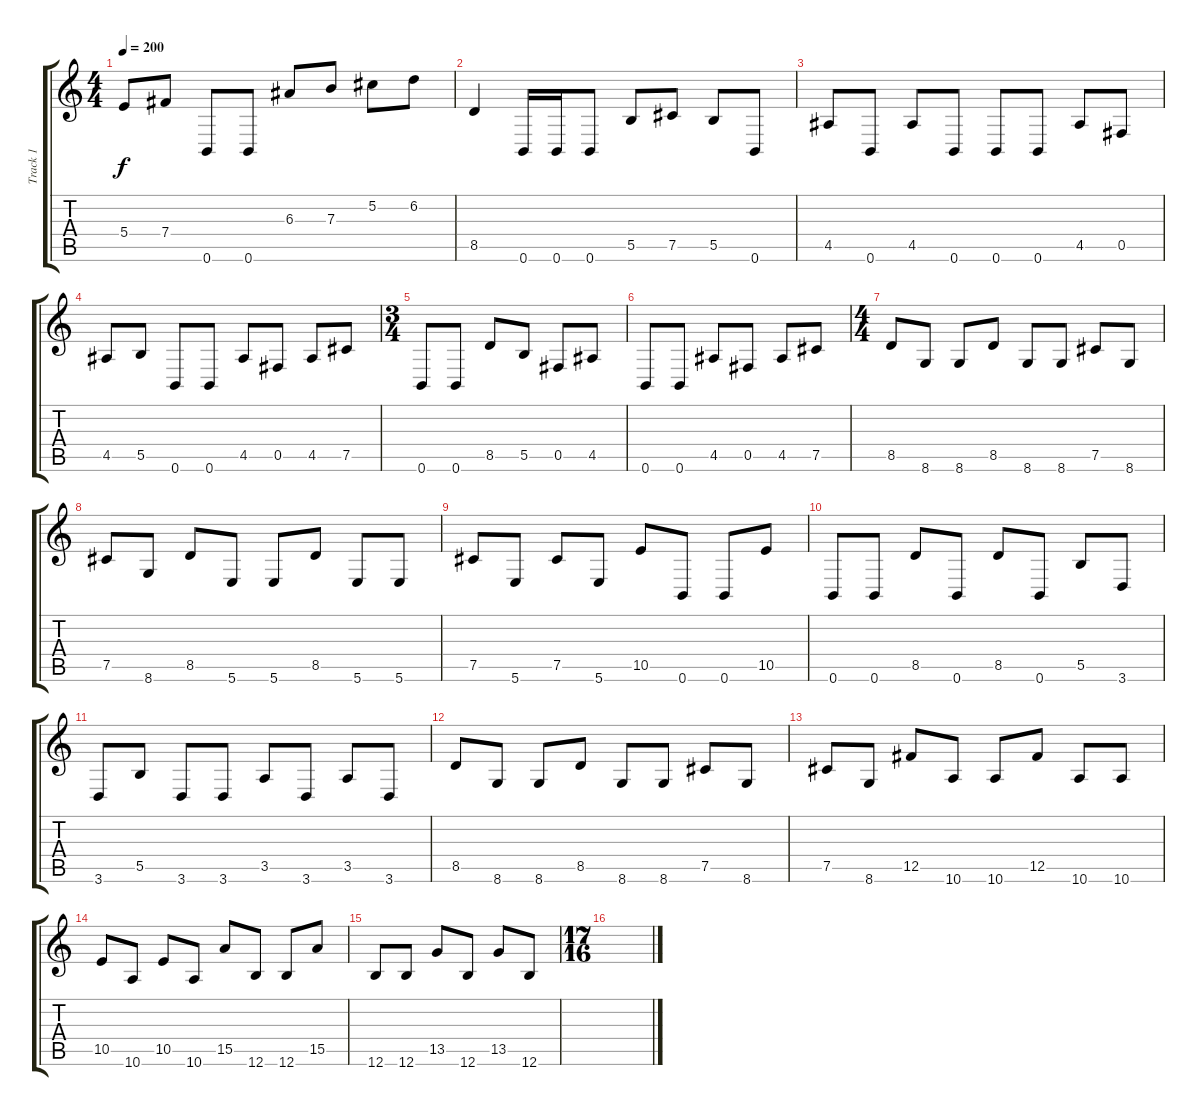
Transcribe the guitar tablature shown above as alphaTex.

\track ("Track 1" "Track 1") {instrument distortionguitar}
\staff {score tabs}
\tuning (Db4 Ab3 E3 B2 Gb2 B1) {hide}
\ts (4 4)
\tempo 200
\clef g2
\ks c
5.4.8{dy f} 7.4.8 0.6.8 0.6.8 6.3.8 7.3.8 5.2.8 6.2.8 |
8.5.4 0.6.16 0.6.16 0.6.8 5.5.8 7.5.8 5.5.8 0.6.8 |
4.5.8 0.6.8 4.5.8 0.6.8 0.6.8 0.6.8 4.5.8 0.5.8 |
4.5.8 5.5.8 0.6.8 0.6.8 4.5.8 0.5.8 4.5.8 7.5.8 |
\ts (3 4)
0.6.8 0.6.8 8.5.8 5.5.8 0.5.8 4.5.8 |
0.6.8 0.6.8 4.5.8 0.5.8 4.5.8 7.5.8 |
\ts (4 4)
8.5.8 8.6.8 8.6.8 8.5.8 8.6.8 8.6.8 7.5.8 8.6.8 |
7.5.8 8.6.8 8.5.8 5.6.8 5.6.8 8.5.8 5.6.8 5.6.8 |
7.5.8 5.6.8 7.5.8 5.6.8 10.5.8 0.6.8 0.6.8 10.5.8 |
0.6.8 0.6.8 8.5.8 0.6.8 8.5.8 0.6.8 5.5.8 3.6.8 |
3.6.8 5.5.8 3.6.8 3.6.8 3.5.8 3.6.8 3.5.8 3.6.8 |
8.5.8 8.6.8 8.6.8 8.5.8 8.6.8 8.6.8 7.5.8 8.6.8 |
7.5.8 8.6.8 12.5.8 10.6.8 10.6.8 12.5.8 10.6.8 10.6.8 |
10.5.8 10.6.8 10.5.8 10.6.8 15.5.8 12.6.8 12.6.8 15.5.8 |
12.6.8 12.6.8 13.5.8 12.6.8 13.5.8 12.6.8 |
\ts (17 16)
